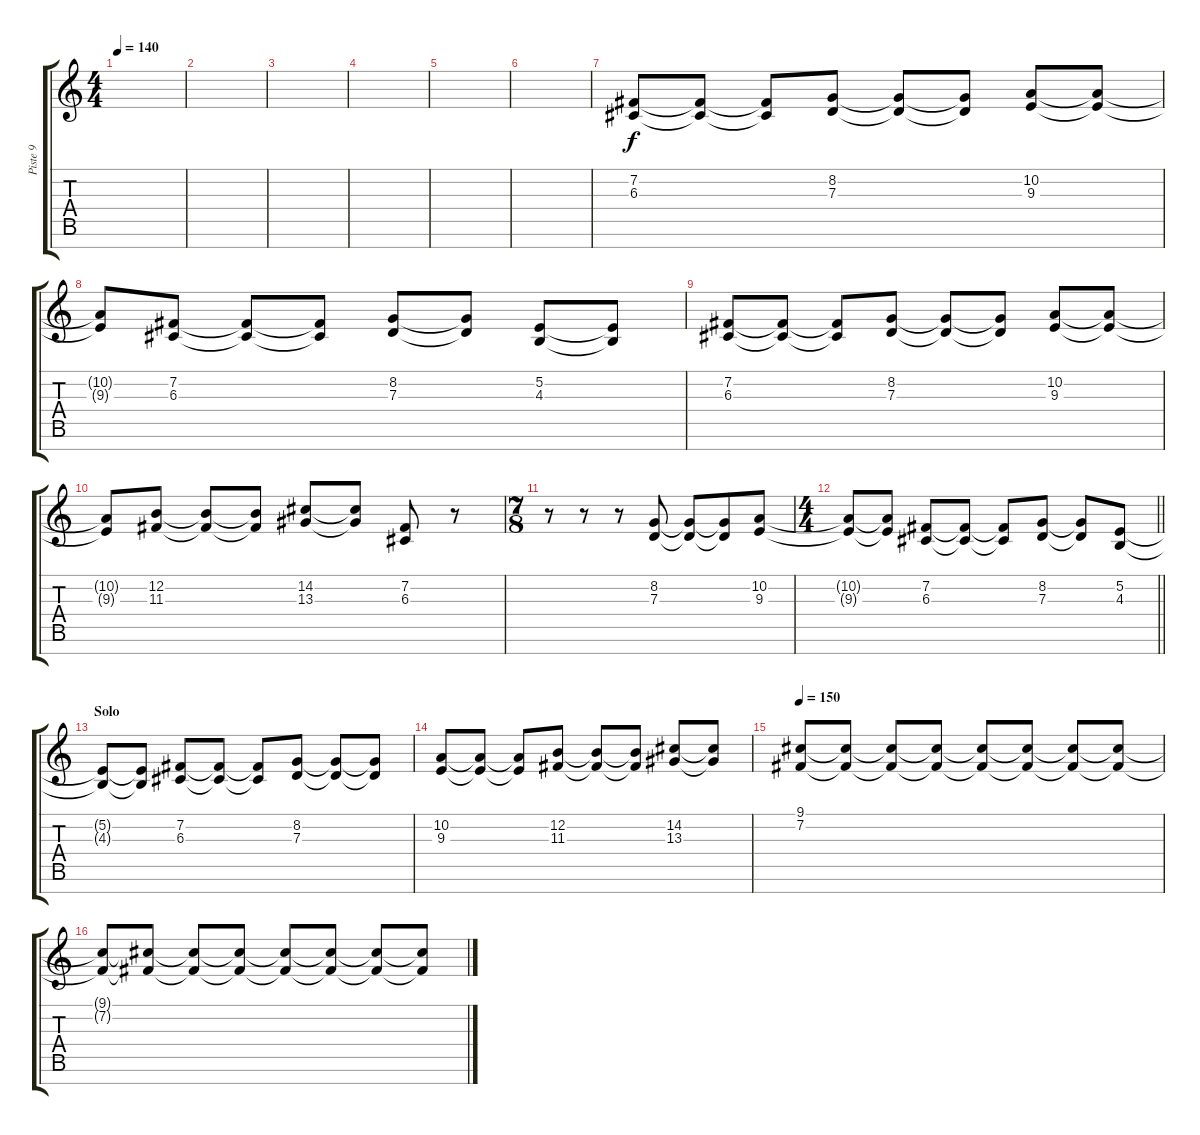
\track ("Piste 9" "Piste 9") {instrument pad6metallic}
\staff {score tabs}
\tuning (E4 B3 G3 D3 A2 E2 C2) {hide}
\ts (4 4)
\tempo 140
\clef g2
\ks c
|
|
|
|
|
|
(7.2 6.3).8{volume 10 instrument drawbarorgan} (7.2{t} 6.3{t}).8 (7.2{t} 6.3{t}).8 (8.2 7.3).8 (8.2{t} 7.3{t}).8 (8.2{t} 7.3{t}).8 (10.2 9.3).8 (10.2{t} 9.3{t}).8 |
(10.2{t} 9.3{t}).8 (7.2 6.3).8 (7.2{t} 6.3{t}).8 (7.2{t} 6.3{t}).8 (8.2 7.3).8 (8.2{t} 7.3{t}).8 (5.2 4.3).8 (5.2{t} 4.3{t}).8 |
(7.2 6.3).8 (7.2{t} 6.3{t}).8 (7.2{t} 6.3{t}).8 (8.2 7.3).8 (8.2{t} 7.3{t}).8 (8.2{t} 7.3{t}).8 (10.2 9.3).8 (10.2{t} 9.3{t}).8 |
(10.2{t} 9.3{t}).8 (12.2 11.3).8 (12.2{t} 11.3{t}).8 (12.2{t} 11.3{t}).8 (14.2 13.3).8 (14.2{t} 13.3{t}).8 (7.2 6.3).8 r.8 |
\ts (7 8)
r.8 r.8 r.8 (8.2 7.3).8 (8.2{t} 7.3{t}).8 (8.2{t} 7.3{t}).8 (10.2 9.3).8 |
\ts (4 4)
\barLineRight lightlight
(10.2{t} 9.3{t}).8 (10.2{t} 9.3{t}).8 (7.2 6.3).8 (7.2{t} 6.3{t}).8 (7.2{t} 6.3{t}).8 (8.2 7.3).8 (8.2{t} 7.3{t}).8 (5.2 4.3).8 |
\section ("" "Solo")
(5.2{t} 4.3{t}).8 (5.2{t} 4.3{t}).8 (7.2 6.3).8 (7.2{t} 6.3{t}).8 (7.2{t} 6.3{t}).8 (8.2 7.3).8 (8.2{t} 7.3{t}).8 (8.2{t} 7.3{t}).8 |
(10.2 9.3).8 (10.2{t} 9.3{t}).8 (10.2{t} 9.3{t}).8 (12.2 11.3).8 (12.2{t} 11.3{t}).8 (12.2{t} 11.3{t}).8 (14.2 13.3).8 (14.2{t} 13.3{t}).8 |
\tempo 150
(9.1 7.2).8 (9.1{t} 7.2{t}).8 (9.1{t} 7.2{t}).8 (9.1{t} 7.2{t}).8 (9.1{t} 7.2{t}).8 (9.1{t} 7.2{t}).8 (9.1{t} 7.2{t}).8 (9.1{t} 7.2{t}).8 |
(9.1{t} 7.2{t}).8{volume 11} (9.1{t} 7.2{t}).8 (9.1{t} 7.2{t}).8{volume 10} (9.1{t} 7.2{t}).8 (9.1{t} 7.2{t}).8{volume 9} (9.1{t} 7.2{t}).8{volume 8} (9.1{t} 7.2{t}).8 (9.1{t} 7.2{t}).8{volume 7}
